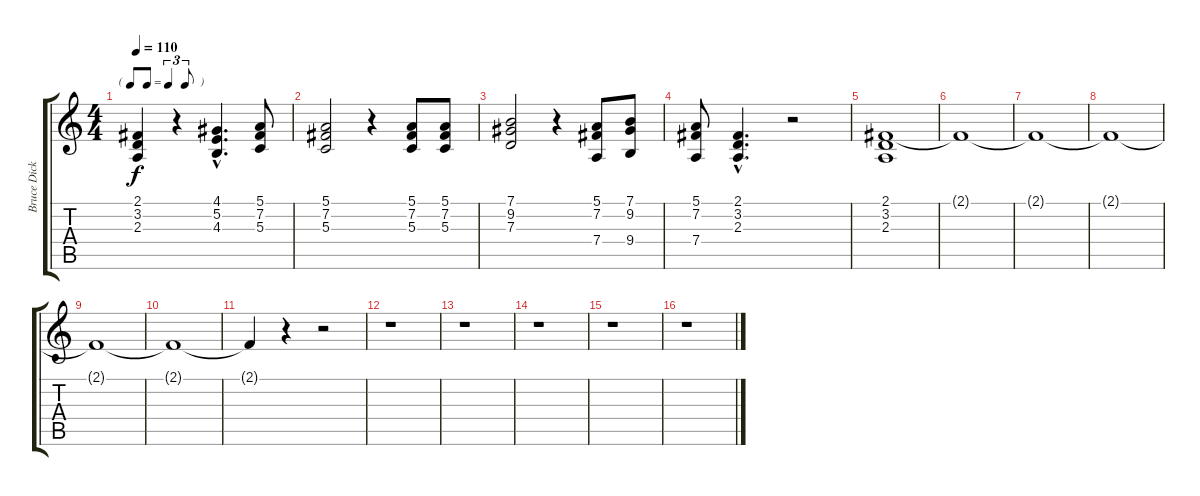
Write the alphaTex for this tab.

\track ("Bruce Dickinson" "Bruce Dick") {instrument synthvoice}
\staff {score tabs}
\tuning (E4 B3 G3 D3 A2 E2) {hide}
\ts (4 4)
\tf triplet8th
\tempo 110
\clef g2
\ks c
(2.1 3.2 2.3).4{dy f} r.4 (4.1{hac} 5.2{hac} 4.3{hac}).4{d} (5.1 7.2 5.3).8 |
(5.1 7.2 5.3).2 r.4 (5.1 7.2 5.3).8 (5.1 7.2 5.3).8 |
(7.1 9.2 7.3).2 r.4 (5.1 7.2 7.4).8 (7.1 9.2 9.4).8 |
(5.1 7.2 7.4).8 (2.1{hac} 3.2{hac} 2.3{hac}).4{d} r.2 |
(2.1 3.2 2.3).1 |
2.1{t}.1 |
2.1{t}.1 |
2.1{t}.1 |
2.1{t}.1 |
2.1{t}.1 |
2.1{t}.4 r.4 r.2 |
r.1 |
r.1 |
r.1 |
r.1 |
r.1
